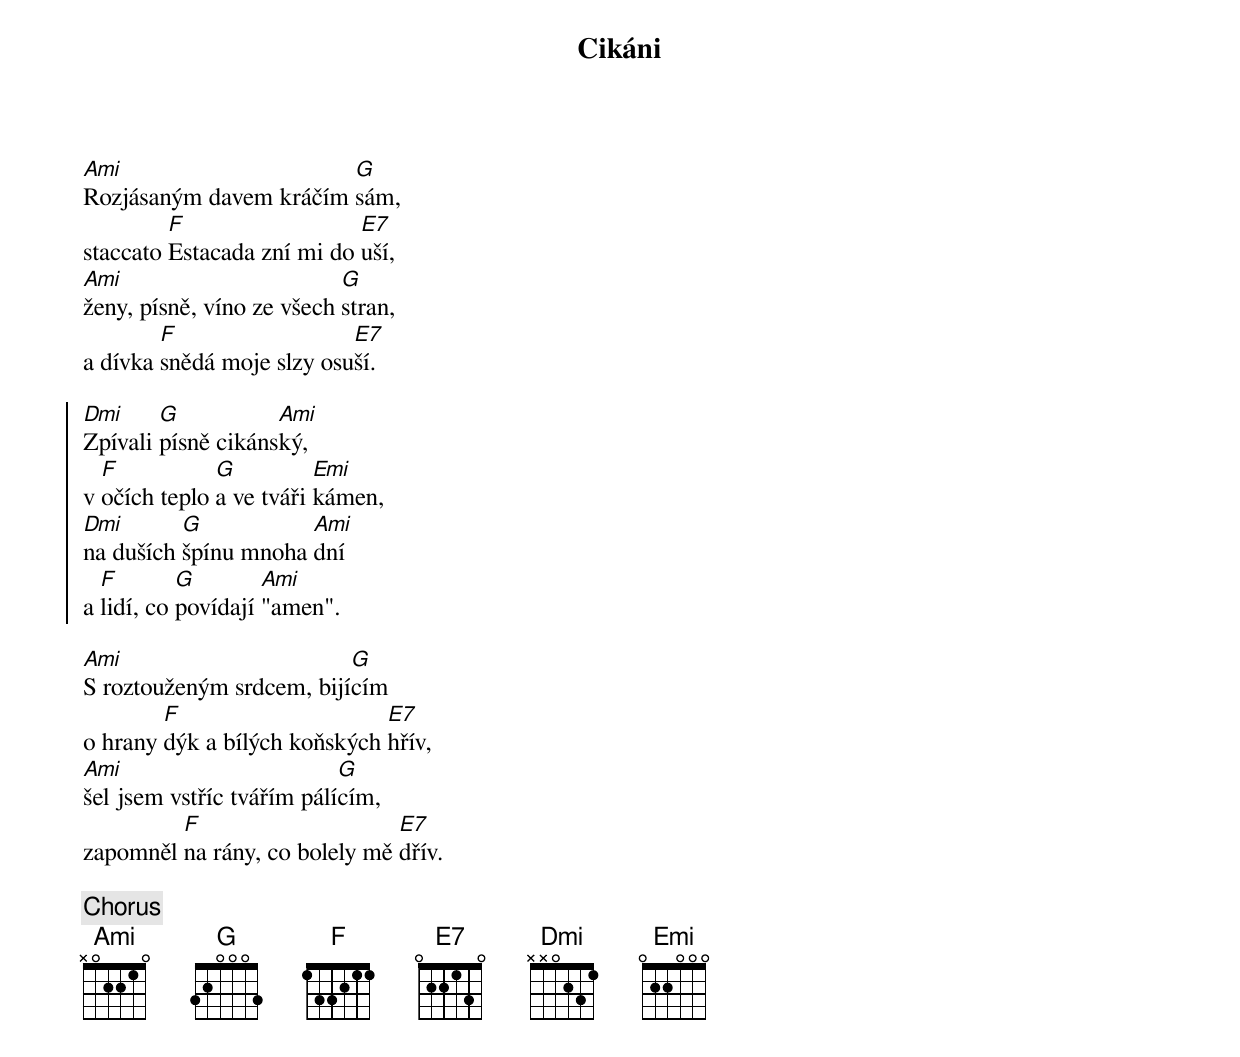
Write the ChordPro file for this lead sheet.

{title: Cikáni}
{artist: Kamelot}
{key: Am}
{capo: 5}
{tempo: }
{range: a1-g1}
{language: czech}
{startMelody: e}
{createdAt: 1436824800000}
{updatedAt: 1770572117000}
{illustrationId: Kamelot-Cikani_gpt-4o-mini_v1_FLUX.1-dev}
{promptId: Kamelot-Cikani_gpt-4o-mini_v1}

{start_of_verse}
[Ami]Rozjásaným davem kráčím [G]sám,
staccato [F]Estacada zní mi do [E7]uší,
[Ami]ženy, písně, víno ze všech [G]stran,
a dívka [F]snědá moje slzy osu[E7]ší.
{end_of_verse}

{start_of_chorus}
[Dmi]Zpívali [G]písně cikáns[Ami]ký,
v [F]očích teplo [G]a ve tváři [Emi]kámen,
[Dmi]na duších [G]špínu mnoha [Ami]dní
a [F]lidí, co [G]povídají [Ami]"amen".
{end_of_chorus}

{start_of_verse}
[Ami]S roztouženým srdcem, bijí[G]cím
o hrany [F]dýk a bílých koňských [E7]hřív,
[Ami]šel jsem vstříc tvářím pálí[G]cím,
zapomněl [F]na rány, co bolely mě [E7]dřív.
{end_of_verse}

{chorus}
